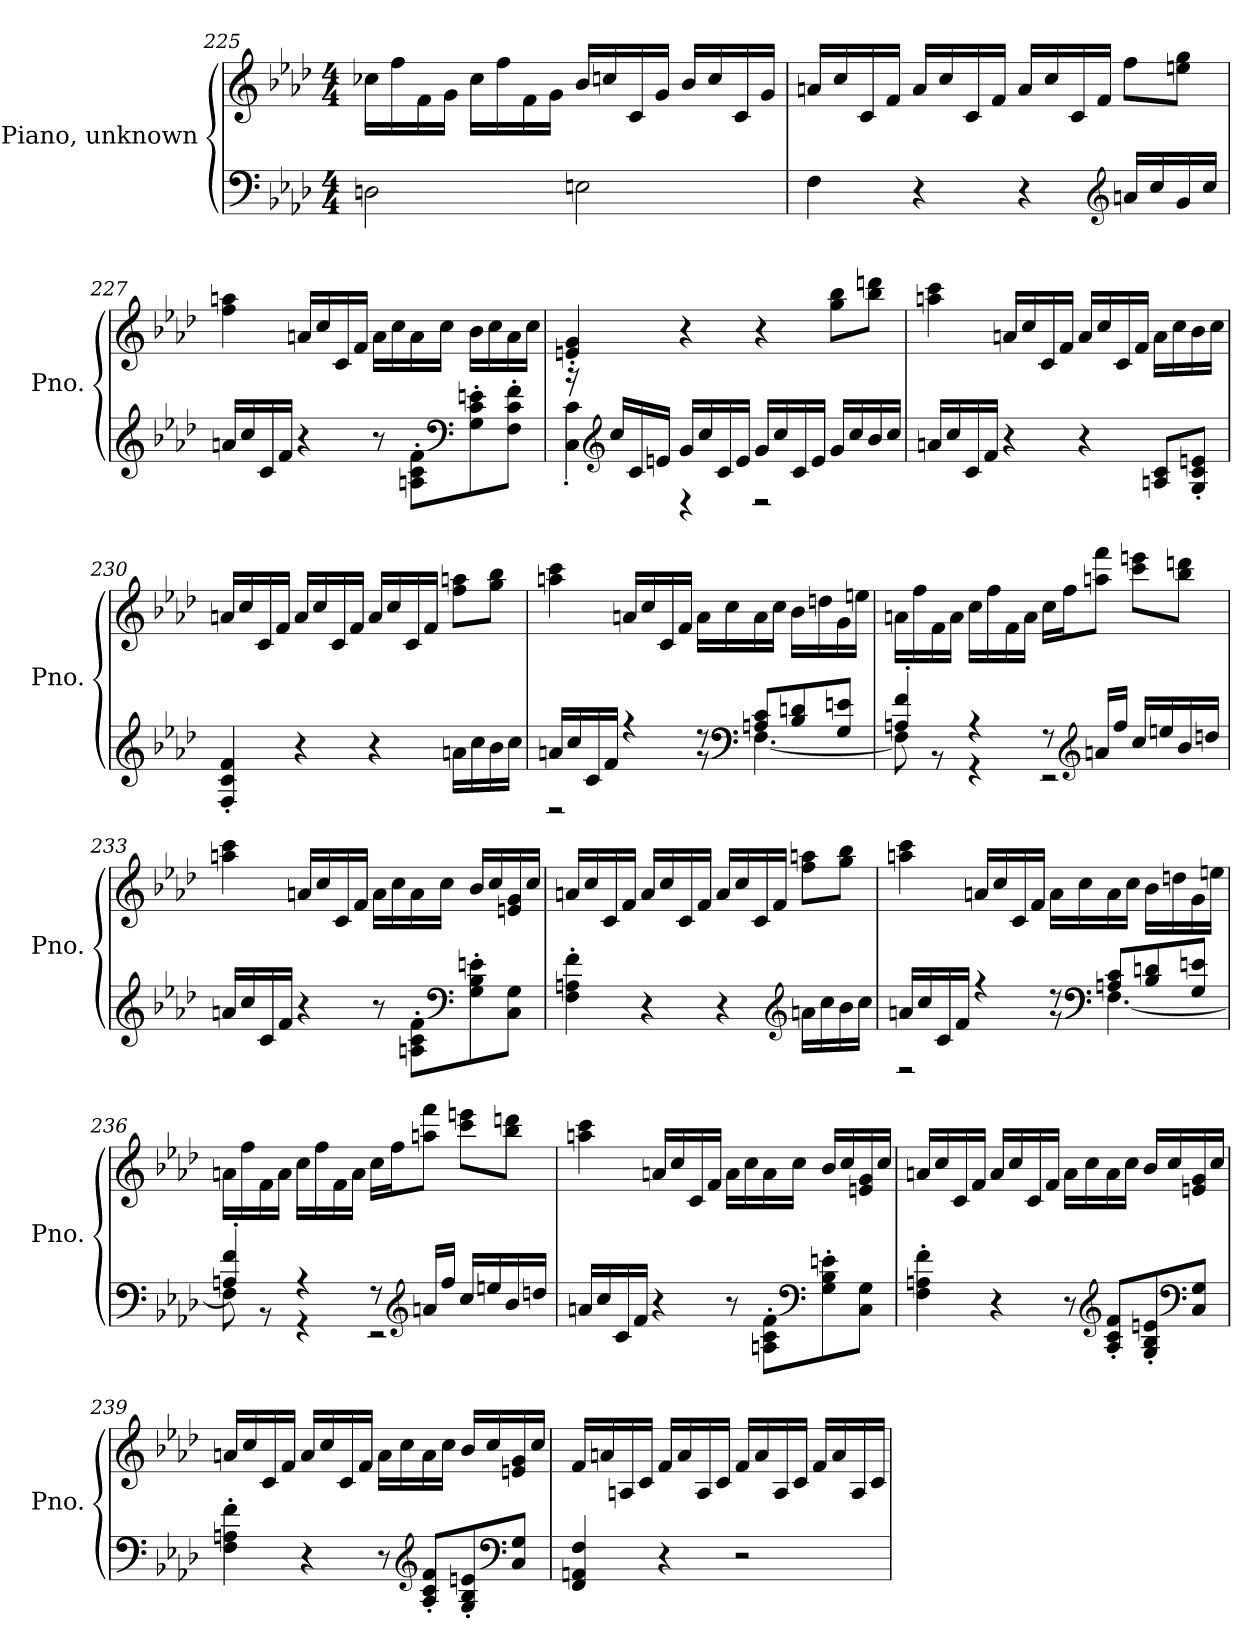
**kern	**kern
*part1	*part1
*staff2	*staff1
*I"Piano, unknown	*
*I'Pno.	*
*clefF4	*clefG2
*k[b-e-a-d-]	*k[b-e-a-d-]
*M4/4	*M4/4
=225	=225
2Dn\	16cc-X\LL
.	16ff\
.	16f\
.	16g\JJ
.	16cc-\LL
.	16ff\
.	16f\
.	16g\JJ
2En\	16b-/LL
.	16ccn/
.	16c/
.	16g/JJ
.	16b-/LL
.	16cc/
.	16c/
.	16g/JJ
!!LO:LB:g=z
=226	=226
4F\	16an/LL
.	16cc/
.	16c/
.	16f/JJ
4r	16a/LL
.	16cc/
.	16c/
.	16f/JJ
4r	16a/LL
.	16cc/
.	16c/
.	16f/JJ
*clefG2	*
16an/LL	8ff\L
16cc/	.
16g/	8een\ 8gg\J
16cc/JJ	.
=227	=227
16an/LL	4ff\ 4aan\
16cc/	.
16c/	.
16f/JJ	.
4r	16an/LL
.	16cc/
.	16c/
.	16f/JJ
8r	16a\LL
.	16cc\
8An\' 8c\' 8f\'L	16a\
.	16cc\JJ
*clefF4	*
8G\' 8c\' 8en\'	16b-\LL
.	16cc\
8F\' 8c\' 8f\'J	16a\
.	16cc\JJ
!!LO:PB:g=z
=228	=228
*^	*
16r	4C\' 4c\'	4en/' 4g/'
*clefG2	*	*
16cc/LL	.	.
16c/	.	.
16en/JJ	.	.
16g/LL	4r	4r
16cc/	.	.
16c/	.	.
16e/JJ	.	.
16g/LL	2r	4r
16cc/	.	.
16c/	.	.
16e/JJ	.	.
16g/LL	.	8gg\ 8bb-\L
16cc/	.	.
16b-/	.	8bb-\ 8dddn\J
16cc/JJ	.	.
*v	*v	*
=229	=229
16an/LL	4aan\ 4ccc\
16cc/	.
16c/	.
16f/JJ	.
4r	16an/LL
.	16cc/
.	16c/
.	16f/JJ
4r	16a/LL
.	16cc/
.	16c/
.	16f/JJ
8An/ 8c/L	16a\LL
.	16cc\
8G/' 8c/' 8en/'J	16b-\
.	16cc\JJ
!!LO:LB:g=z
=230	=230
4F/' 4c/' 4f/'	16an/LL
.	16cc/
.	16c/
.	16f/JJ
4r	16a/LL
.	16cc/
.	16c/
.	16f/JJ
4r	16a/LL
.	16cc/
.	16c/
.	16f/JJ
16an\LL	8ff\ 8aan\L
16cc\	.
16b-\	8gg\ 8bb-\J
16cc\JJ	.
=231	=231
*^	*
16an/LL	2r	4aan\ 4ccc\
16cc/	.	.
16c/	.	.
16f/JJ	.	.
4r	.	16an/LL
.	.	16cc/
.	.	16c/
.	.	16f/JJ
8r	8r	16a\LL
.	.	16cc\
*clefF4	*	*
8An/ 8c/L	[4.F\	16a\
.	.	16cc\JJ
8B-/ 8dn/	.	16b-\LL
.	.	16ddn\
8G/ 8en/J	.	16g\
.	.	16een\JJ
!!LO:LB:g=z
=232	=232	=232
4An/' 4f/'	8F\]	16an\LL
.	.	16ff\
.	8r	16f\
.	.	16a\JJ
4r	4r	16cc\LL
.	.	16ff\
.	.	16f\
.	.	16a\JJ
8r	2r	16cc\LL
.	.	16ff\J
*clefG2	*	*
16an/LL	.	8aan\ 8fff\J
16ff/JJ	.	.
16cc/LL	.	8ccc\ 8eeen\L
16een/	.	.
16b-/	.	8bb-\ 8dddn\J
16ddn/JJ	.	.
*v	*v	*
=233	=233
16an/LL	4aan\ 4ccc\
16cc/	.
16c/	.
16f/JJ	.
4r	16an/LL
.	16cc/
.	16c/
.	16f/JJ
8r	16a\LL
.	16cc\
8An\' 8c\' 8f\'L	16a\
.	16cc\JJ
*clefF4	*
8G\' 8B-\' 8en\'	16b-/LL
.	16cc/
8C\ 8G\J	16en/ 16g/
.	16cc/JJ
!!LO:LB:g=z
=234	=234
4F\' 4An\' 4f\'	16an/LL
.	16cc/
.	16c/
.	16f/JJ
4r	16a/LL
.	16cc/
.	16c/
.	16f/JJ
4r	16a/LL
.	16cc/
.	16c/
.	16f/JJ
*clefG2	*
16an\LL	8ff\ 8aan\L
16cc\	.
16b-\	8gg\ 8bb-\J
16cc\JJ	.
=235	=235
*^	*
16an/LL	2r	4aan\ 4ccc\
16cc/	.	.
16c/	.	.
16f/JJ	.	.
4r	.	16an/LL
.	.	16cc/
.	.	16c/
.	.	16f/JJ
8r	8r	16a\LL
.	.	16cc\
*clefF4	*	*
8An/ 8c/L	[4.F\	16a\
.	.	16cc\JJ
8B-/ 8dn/	.	16b-\LL
.	.	16ddn\
8G/ 8en/J	.	16g\
.	.	16een\JJ
!!LO:LB:g=z
=236	=236	=236
4An/' 4f/'	8F\]	16an\LL
.	.	16ff\
.	8r	16f\
.	.	16a\JJ
4r	4r	16cc\LL
.	.	16ff\
.	.	16f\
.	.	16a\JJ
8r	2r	16cc\LL
.	.	16ff\J
*clefG2	*	*
16an/LL	.	8aan\ 8fff\J
16ff/JJ	.	.
16cc/LL	.	8ccc\ 8eeen\L
16een/	.	.
16b-/	.	8bb-\ 8dddn\J
16ddn/JJ	.	.
*v	*v	*
=237	=237
16an/LL	4aan\ 4ccc\
16cc/	.
16c/	.
16f/JJ	.
4r	16an/LL
.	16cc/
.	16c/
.	16f/JJ
8r	16a\LL
.	16cc\
8An\' 8c\' 8f\'L	16a\
.	16cc\JJ
*clefF4	*
8G\' 8B-\' 8en\'	16b-/LL
.	16cc/
8C\ 8G\J	16en/ 16g/
.	16cc/JJ
!!LO:LB:g=z
=238	=238
4F\' 4An\' 4f\'	16an/LL
.	16cc/
.	16c/
.	16f/JJ
4r	16a/LL
.	16cc/
.	16c/
.	16f/JJ
8r	16a\LL
.	16cc\
*clefG2	*
8A/' 8c/' 8f/'L	16a\
.	16cc\JJ
8G/' 8B-/' 8en/'	16b-/LL
.	16cc/
*clefF4	*
8C/ 8G/J	16en/ 16g/
.	16cc/JJ
=239	=239
4F\' 4An\' 4f\'	16an/LL
.	16cc/
.	16c/
.	16f/JJ
4r	16a/LL
.	16cc/
.	16c/
.	16f/JJ
8r	16a\LL
.	16cc\
*clefG2	*
8A/' 8c/' 8f/'L	16a\
.	16cc\JJ
8G/' 8B-/' 8en/'	16b-/LL
.	16cc/
*clefF4	*
8C/ 8G/J	16en/ 16g/
.	16cc/JJ
!!LO:PB:g=z
=240	=240
4FF/ 4AAn/ 4F/	16f/LL
.	16an/
.	16An/
.	16c/JJ
4r	16f/LL
.	16a/
.	16A/
.	16c/JJ
2r	16f/LL
.	16a/
.	16A/
.	16c/JJ
.	16f/LL
.	16a/
.	16A/
.	16c/JJ
=	=
*-	*-
